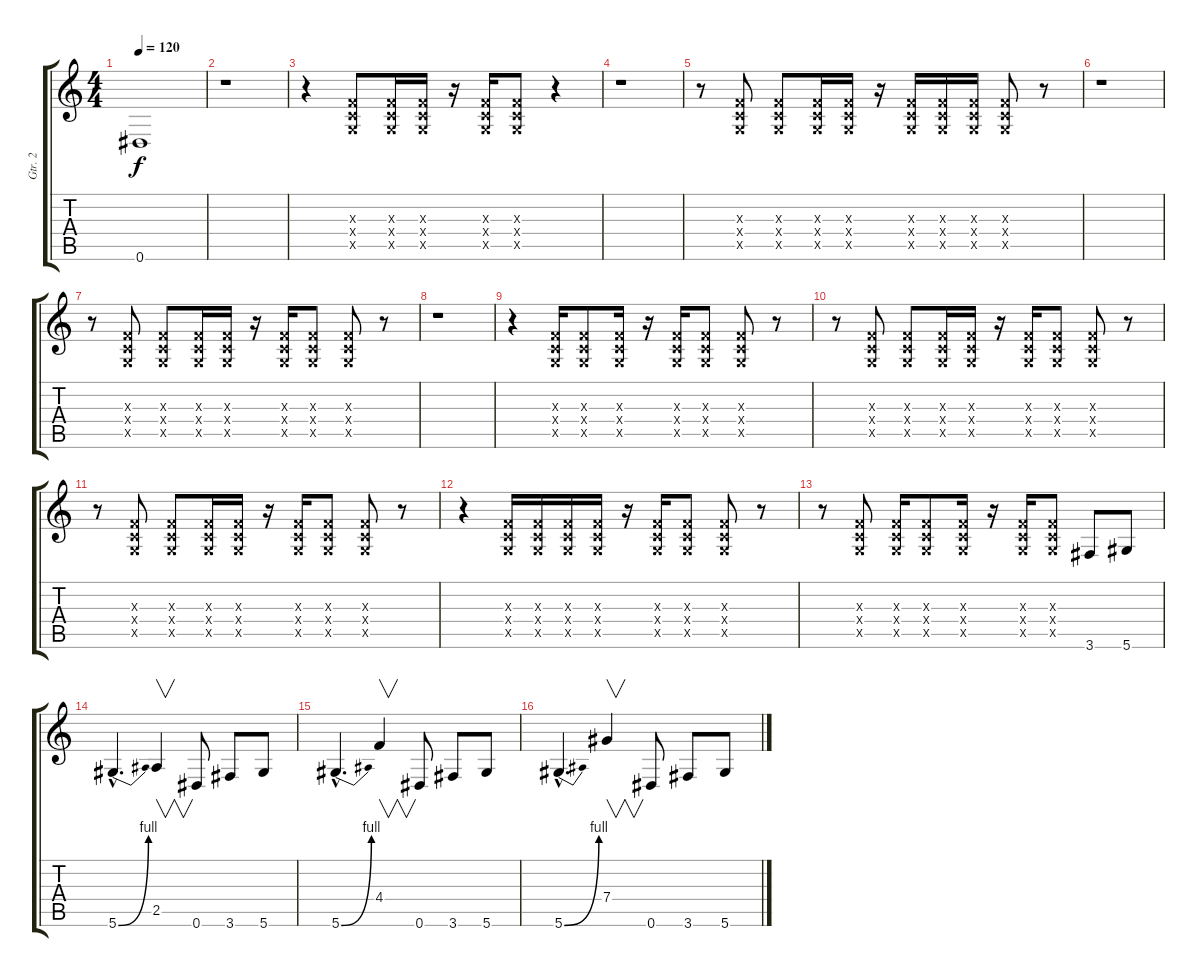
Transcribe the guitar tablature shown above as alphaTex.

\track ("Gtr. 2" "Gtr. 2") {instrument overdrivenguitar}
\staff {score tabs}
\tuning (Eb4 Bb3 Gb3 Db3 Ab2 Eb2) {hide}
\ts (4 4)
\tempo 120
\clef g2
\ks c
0.6{t}.1{dy f} |
r.1 |
r.4 (-1.3{x} -1.4{x} -1.5{x}).8 (-1.3{x} -1.4{x} -1.5{x}).16 (-1.3{x} -1.4{x} -1.5{x}).16 r.16 (-1.3{x} -1.4{x} -1.5{x}).16 (-1.3{x} -1.4{x} -1.5{x}).8 r.4 |
r.1 |
r.8 (-1.3{x} -1.4{x} -1.5{x}).8 (-1.3{x} -1.4{x} -1.5{x}).8 (-1.3{x} -1.4{x} -1.5{x}).16 (-1.3{x} -1.4{x} -1.5{x}).16 r.16 (-1.3{x} -1.4{x} -1.5{x}).16 (-1.3{x} -1.4{x} -1.5{x}).16 (-1.3{x} -1.4{x} -1.5{x}).16 (-1.3{x} -1.4{x} -1.5{x}).8 r.8 |
r.1 |
r.8 (-1.3{x} -1.4{x} -1.5{x}).8 (-1.3{x} -1.4{x} -1.5{x}).8 (-1.3{x} -1.4{x} -1.5{x}).16 (-1.3{x} -1.4{x} -1.5{x}).16 r.16 (-1.3{x} -1.4{x} -1.5{x}).16 (-1.3{x} -1.4{x} -1.5{x}).8 (-1.3{x} -1.4{x} -1.5{x}).8 r.8 |
r.1 |
r.4 (-1.3{x} -1.4{x} -1.5{x}).16 (-1.3{x} -1.4{x} -1.5{x}).8 (-1.3{x} -1.4{x} -1.5{x}).16 r.16 (-1.3{x} -1.4{x} -1.5{x}).16 (-1.3{x} -1.4{x} -1.5{x}).8 (-1.3{x} -1.4{x} -1.5{x}).8 r.8 |
r.8 (-1.3{x} -1.4{x} -1.5{x}).8 (-1.3{x} -1.4{x} -1.5{x}).8 (-1.3{x} -1.4{x} -1.5{x}).16 (-1.3{x} -1.4{x} -1.5{x}).16 r.16 (-1.3{x} -1.4{x} -1.5{x}).16 (-1.3{x} -1.4{x} -1.5{x}).8 (-1.3{x} -1.4{x} -1.5{x}).8 r.8 |
r.8 (-1.3{x} -1.4{x} -1.5{x}).8 (-1.3{x} -1.4{x} -1.5{x}).8 (-1.3{x} -1.4{x} -1.5{x}).16 (-1.3{x} -1.4{x} -1.5{x}).16 r.16 (-1.3{x} -1.4{x} -1.5{x}).16 (-1.3{x} -1.4{x} -1.5{x}).8 (-1.3{x} -1.4{x} -1.5{x}).8 r.8 |
r.4 (-1.3{x} -1.4{x} -1.5{x}).16 (-1.3{x} -1.4{x} -1.5{x}).16 (-1.3{x} -1.4{x} -1.5{x}).16 (-1.3{x} -1.4{x} -1.5{x}).16 r.16 (-1.3{x} -1.4{x} -1.5{x}).16 (-1.3{x} -1.4{x} -1.5{x}).8 (-1.3{x} -1.4{x} -1.5{x}).8 r.8 |
r.8 (-1.3{x} -1.4{x} -1.5{x}).8 (-1.3{x} -1.4{x} -1.5{x}).16 (-1.3{x} -1.4{x} -1.5{x}).8 (-1.3{x} -1.4{x} -1.5{x}).16 r.16 (-1.3{x} -1.4{x} -1.5{x}).16 (-1.3{x} -1.4{x} -1.5{x}).8 3.6.8 5.6.8 |
5.6{be (bend 0 0 60 4) hac}.4{d} 2.5.4{v} 0.6.8 3.6.8 5.6.8 |
5.6{be (bend 0 0 60 4) hac}.4{d} 4.4.4{v} 0.6.8 3.6.8 5.6.8 |
5.6{be (bend 0 0 60 4) hac}.4{d} 7.4.4{v} 0.6.8 3.6.8 5.6.8
